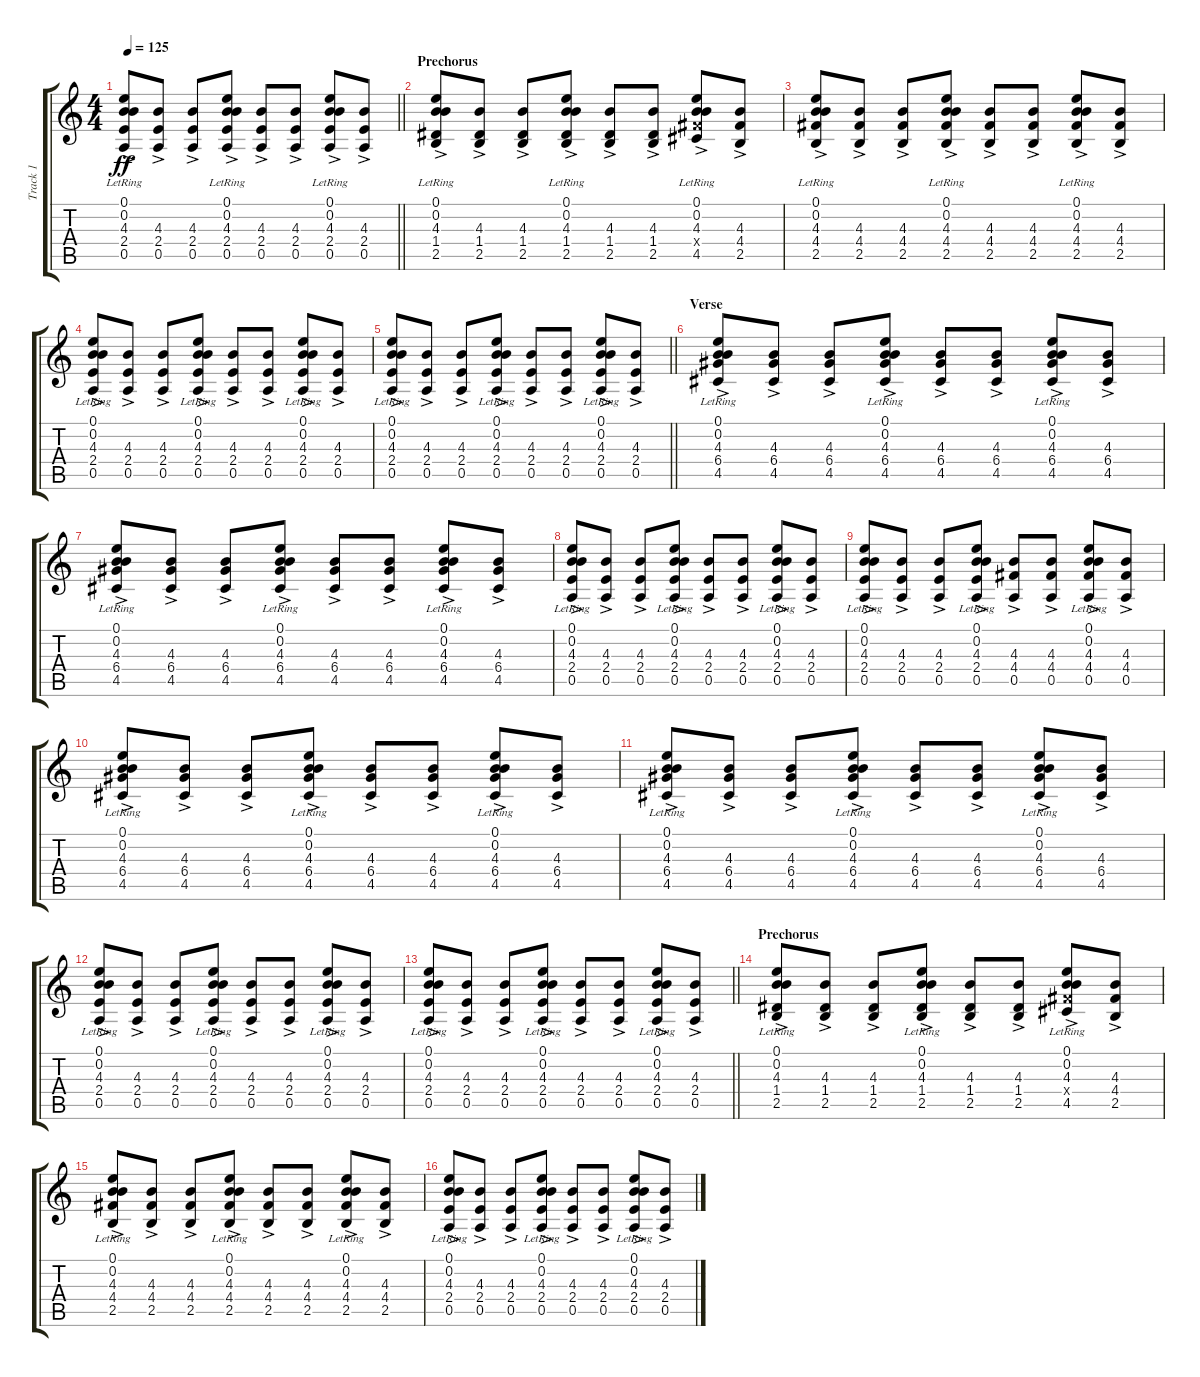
\track ("Track 1" "Track 1") {instrument acousticguitarsteel}
\staff {score tabs}
\tuning (E4 B3 G3 D3 A2 E2) {hide}
\ts (4 4)
\tempo 125
\clef g2
\barLineRight lightlight
\ks c
(0.1{lr} 0.2{lr} 4.3 2.4{ac} 0.5).8{dy ff} (4.3 2.4{ac} 0.5).8 (4.3 2.4{ac} 0.5).8 (0.1{lr} 0.2{lr} 4.3 2.4{ac} 0.5).8 (4.3 2.4{ac} 0.5).8 (4.3 2.4{ac} 0.5).8 (0.1{lr} 0.2{lr} 4.3 2.4{ac} 0.5).8 (4.3 2.4{ac} 0.5).8 |
\section ("" "Prechorus")
(0.1{lr} 0.2{lr} 4.3 1.4{ac} 2.5).8 (4.3 1.4{ac} 2.5).8 (4.3 1.4{ac} 2.5).8 (0.1{lr} 0.2{lr} 4.3 1.4{ac} 2.5).8 (4.3 1.4{ac} 2.5).8 (4.3 1.4{ac} 2.5).8 (0.1{lr} 0.2{lr} 4.3 4.4{x} 4.5{ac}).8 (4.3 4.4 2.5{ac}).8 |
(0.1{lr} 0.2{lr} 4.3 4.4 2.5{ac}).8 (4.3 4.4 2.5{ac}).8 (4.3 4.4 2.5{ac}).8 (0.1{lr} 0.2{lr} 4.3 4.4 2.5{ac}).8 (4.3 4.4 2.5{ac}).8 (4.3 4.4 2.5{ac}).8 (0.1{lr} 0.2{lr} 4.3 4.4 2.5{ac}).8 (4.3 4.4 2.5{ac}).8 |
(0.1{lr} 0.2{lr} 4.3 2.4{ac} 0.5).8 (4.3 2.4{ac} 0.5).8 (4.3 2.4{ac} 0.5).8 (0.1{lr} 0.2{lr} 4.3 2.4{ac} 0.5).8 (4.3 2.4{ac} 0.5).8 (4.3 2.4{ac} 0.5).8 (0.1{lr} 0.2{lr} 4.3 2.4{ac} 0.5).8 (4.3 2.4{ac} 0.5).8 |
\barLineRight lightlight
(0.1{lr} 0.2{lr} 4.3 2.4{ac} 0.5).8 (4.3 2.4{ac} 0.5).8 (4.3 2.4{ac} 0.5).8 (0.1{lr} 0.2{lr} 4.3 2.4{ac} 0.5).8 (4.3 2.4{ac} 0.5).8 (4.3 2.4{ac} 0.5).8 (0.1{lr} 0.2{lr} 4.3 2.4{ac} 0.5).8 (4.3 2.4{ac} 0.5).8 |
\section ("" "Verse")
(0.1{lr} 0.2{lr} 4.3 6.4 4.5{ac}).8 (4.3 6.4 4.5{ac}).8 (4.3 6.4 4.5{ac}).8 (0.1{lr} 0.2{lr} 4.3 6.4 4.5{ac}).8 (4.3 6.4 4.5{ac}).8 (4.3 6.4 4.5{ac}).8 (0.1{lr} 0.2{lr} 4.3 6.4 4.5{ac}).8 (4.3 6.4 4.5{ac}).8 |
(0.1{lr} 0.2{lr} 4.3 6.4 4.5{ac}).8 (4.3 6.4 4.5{ac}).8 (4.3 6.4 4.5{ac}).8 (0.1{lr} 0.2{lr} 4.3 6.4 4.5{ac}).8 (4.3 6.4 4.5{ac}).8 (4.3 6.4 4.5{ac}).8 (0.1{lr} 0.2{lr} 4.3 6.4 4.5{ac}).8 (4.3 6.4 4.5{ac}).8 |
(0.1{lr} 0.2{lr} 4.3 2.4{ac} 0.5).8 (4.3 2.4{ac} 0.5).8 (4.3 2.4{ac} 0.5).8 (0.1{lr} 0.2{lr} 4.3 2.4{ac} 0.5).8 (4.3 2.4{ac} 0.5).8 (4.3 2.4{ac} 0.5).8 (0.1{lr} 0.2{lr} 4.3 2.4{ac} 0.5).8 (4.3 2.4{ac} 0.5).8 |
(0.1{lr} 0.2{lr} 4.3 2.4{ac} 0.5).8 (4.3 2.4{ac} 0.5).8 (4.3 2.4{ac} 0.5).8 (0.1{lr} 0.2{lr} 4.3 2.4{ac} 0.5).8 (4.3 4.4{ac} 0.5).8 (4.3 4.4{ac} 0.5).8 (0.1{lr} 0.2{lr} 4.3 4.4{ac} 0.5).8 (4.3 4.4{ac} 0.5).8 |
(0.1{lr} 0.2{lr} 4.3 6.4 4.5{ac}).8 (4.3 6.4 4.5{ac}).8 (4.3 6.4 4.5{ac}).8 (0.1{lr} 0.2{lr} 4.3 6.4 4.5{ac}).8 (4.3 6.4 4.5{ac}).8 (4.3 6.4 4.5{ac}).8 (0.1{lr} 0.2{lr} 4.3 6.4 4.5{ac}).8 (4.3 6.4 4.5{ac}).8 |
(0.1{lr} 0.2{lr} 4.3 6.4 4.5{ac}).8 (4.3 6.4 4.5{ac}).8 (4.3 6.4 4.5{ac}).8 (0.1{lr} 0.2{lr} 4.3 6.4 4.5{ac}).8 (4.3 6.4 4.5{ac}).8 (4.3 6.4 4.5{ac}).8 (0.1{lr} 0.2{lr} 4.3 6.4 4.5{ac}).8 (4.3 6.4 4.5{ac}).8 |
(0.1{lr} 0.2{lr} 4.3 2.4{ac} 0.5).8 (4.3 2.4{ac} 0.5).8 (4.3 2.4{ac} 0.5).8 (0.1{lr} 0.2{lr} 4.3 2.4{ac} 0.5).8 (4.3 2.4{ac} 0.5).8 (4.3 2.4{ac} 0.5).8 (0.1{lr} 0.2{lr} 4.3 2.4{ac} 0.5).8 (4.3 2.4{ac} 0.5).8 |
\barLineRight lightlight
(0.1{lr} 0.2{lr} 4.3 2.4{ac} 0.5).8 (4.3 2.4{ac} 0.5).8 (4.3 2.4{ac} 0.5).8 (0.1{lr} 0.2{lr} 4.3 2.4{ac} 0.5).8 (4.3 2.4{ac} 0.5).8 (4.3 2.4{ac} 0.5).8 (0.1{lr} 0.2{lr} 4.3 2.4{ac} 0.5).8 (4.3 2.4{ac} 0.5).8 |
\section ("" "Prechorus")
(0.1{lr} 0.2{lr} 4.3 1.4{ac} 2.5).8 (4.3 1.4{ac} 2.5).8 (4.3 1.4{ac} 2.5).8 (0.1{lr} 0.2{lr} 4.3 1.4{ac} 2.5).8 (4.3 1.4{ac} 2.5).8 (4.3 1.4{ac} 2.5).8 (0.1{lr} 0.2{lr} 4.3 4.4{x} 4.5{ac}).8 (4.3 4.4 2.5{ac}).8 |
(0.1{lr} 0.2{lr} 4.3 4.4 2.5{ac}).8 (4.3 4.4 2.5{ac}).8 (4.3 4.4 2.5{ac}).8 (0.1{lr} 0.2{lr} 4.3 4.4 2.5{ac}).8 (4.3 4.4 2.5{ac}).8 (4.3 4.4 2.5{ac}).8 (0.1{lr} 0.2{lr} 4.3 4.4 2.5{ac}).8 (4.3 4.4 2.5{ac}).8 |
(0.1{lr} 0.2{lr} 4.3 2.4{ac} 0.5).8 (4.3 2.4{ac} 0.5).8 (4.3 2.4{ac} 0.5).8 (0.1{lr} 0.2{lr} 4.3 2.4{ac} 0.5).8 (4.3 2.4{ac} 0.5).8 (4.3 2.4{ac} 0.5).8 (0.1{lr} 0.2{lr} 4.3 2.4{ac} 0.5).8 (4.3 2.4{ac} 0.5).8
